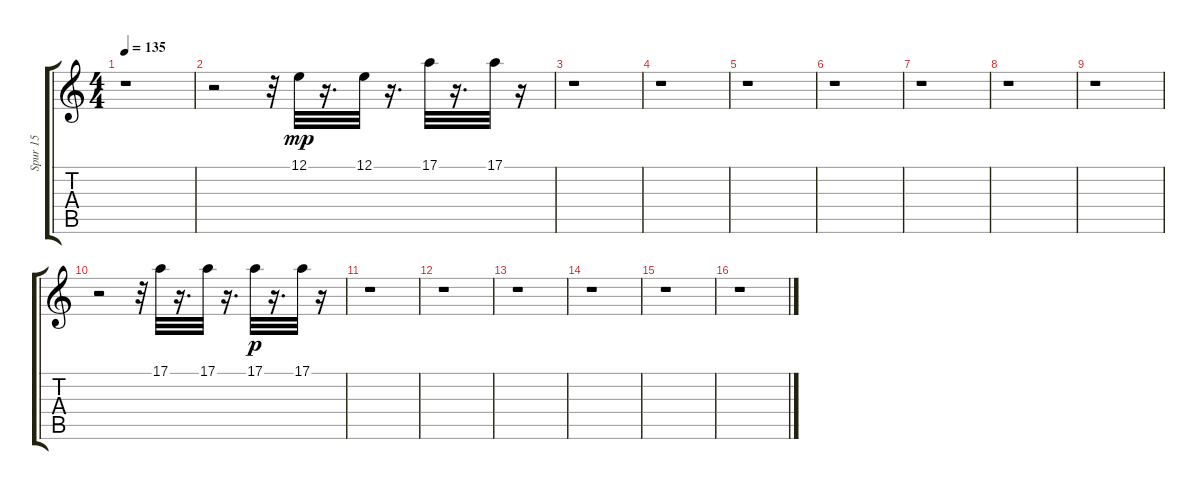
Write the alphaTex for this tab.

\track ("Spur 15" "Spur 15") {instrument brightacousticpiano}
\staff {score tabs}
\tuning (E4 B3 G3 D3 A2 E2) {hide}
\ts (4 4)
\tempo 135
\clef g2
\ks c
r.1{dy mp} |
r.2 r.32 12.1.32 r.16{d} 12.1.32 r.16{d} 17.1.32 r.16{d} 17.1.32 r.16 |
r.1 |
r.1 |
r.1 |
r.1 |
r.1 |
r.1 |
r.1 |
r.2 r.32 17.1.32 r.16{d} 17.1.32 r.16{d} 17.1.32{dy p} r.16{d} 17.1.32 r.16 |
r.1 |
r.1 |
r.1 |
r.1 |
r.1 |
r.1
